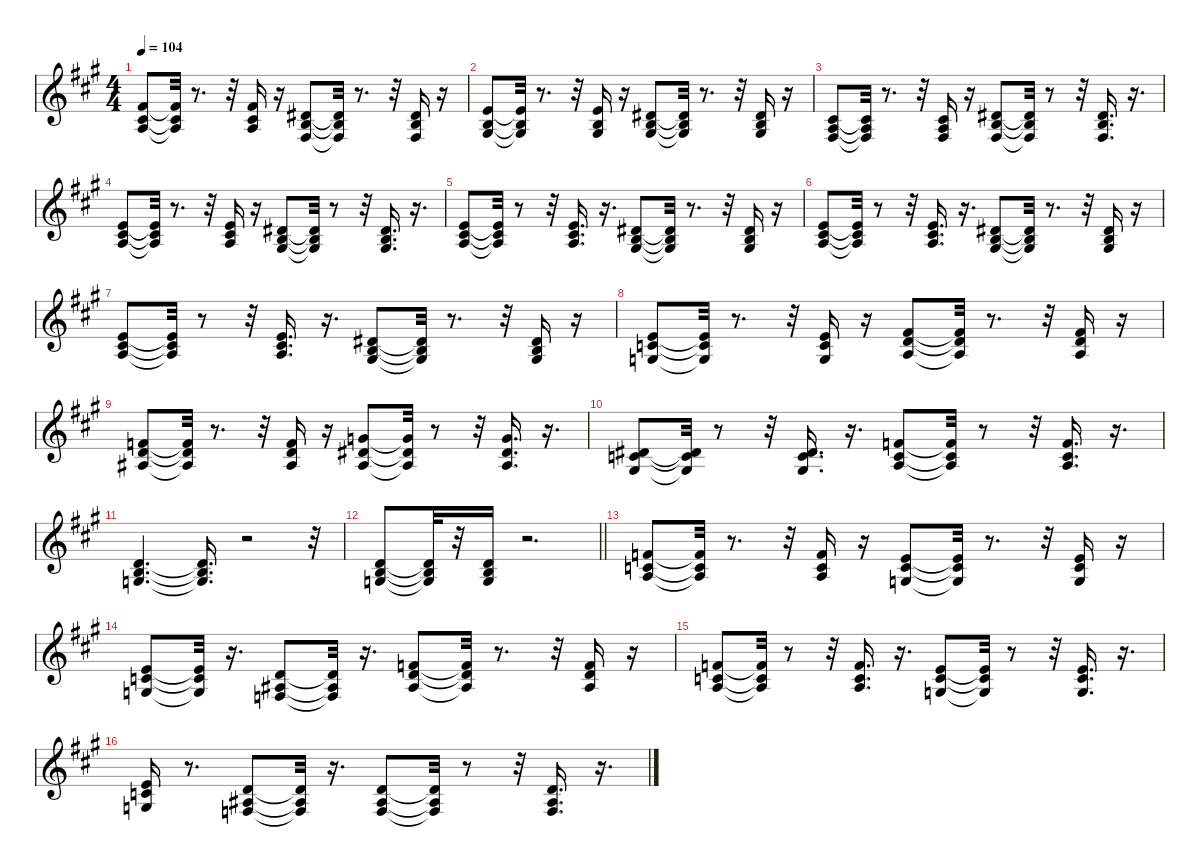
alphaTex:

\defaultSystemsLayout 4
\hideDynamics
\bracketExtendMode nobrackets
\singleTrackTrackNamePolicy hidden
\multiTrackTrackNamePolicy hidden
\otherSystemsTrackNameOrientation horizontal
\track ("Piano   " "pno.") {instrument acousticgrandpiano}
\staff {score}
\tuning (E4 B3 G3 D3 A2 E2)
\ts (4 4)
\tempo 104
\clef g2
\ks a
(2.1{acc #} 2.2{acc #} 2.3{acc forcenatural}).8{dy mf beam Up} (2.1{t acc #} 2.2{t acc #} 2.3{t acc forcenatural}).32{dy f beam Up} r.8{d beam Up} r.32{beam Up} (2.1{acc #} 2.2{acc #} 2.3{acc forcenatural}).16{beam Up} r.16{beam Up} (4.2{acc #} 4.3{acc forcenatural} 4.4{acc #}).8{dy mf beam Up} (4.2{t acc #} 4.3{t acc forcenatural} 4.4{t acc #}).32{dy f beam Up} r.8{d beam Up} r.32{beam Up} (4.2{acc #} 4.3{acc forcenatural} 4.4{acc #}).16{beam Up} r.16{beam Up} |
(0.1{acc forcenatural} 0.2{acc forcenatural} 1.3{acc #}).8{dy mf beam Up} (0.1{t acc forcenatural} 0.2{t acc forcenatural} 1.3{t acc #}).32{dy f beam Up} r.8{d beam Up} r.32{beam Up} (0.1{acc forcenatural} 0.2{acc forcenatural} 1.3{acc #}).16{beam Up} r.16{beam Up} (4.2{acc #} 4.3{acc forcenatural} 6.4{acc #}).8{dy mf beam Up} (4.2{t acc #} 4.3{t acc forcenatural} 6.4{t acc #}).32{dy f beam Up} r.8{d beam Up} r.32{beam Up} (4.2{acc #} 4.3{acc forcenatural} 6.4{acc #}).16{beam Up} r.16{beam Up} |
(2.2{acc #} 2.3{acc forcenatural} 4.4{acc #}).8{dy mf beam Up} (2.2{t acc #} 2.3{t acc forcenatural} 4.4{t acc #}).32{dy f beam Up} r.8{d beam Up} r.32{beam Up} (2.2{acc #} 2.3{acc forcenatural} 4.4{acc #}).16{beam Up} r.16{beam Up} (4.2{acc #} 4.3{acc forcenatural} 4.4{acc #}).8{dy mf beam Up} (4.2{t acc #} 4.3{t acc forcenatural} 4.4{t acc #}).32{dy f beam Up} r.8{beam Up} r.32{beam Up} (4.2{acc #} 4.3{acc forcenatural} 4.4{acc #}).16{d beam Up} r.16{d beam Up} |
(0.1{acc forcenatural} 2.2{acc #} 2.3{acc forcenatural}).8{dy mf beam Up} (0.1{t acc forcenatural} 2.2{t acc #} 2.3{t acc forcenatural}).32{dy f beam Up} r.8{d beam Up} r.32{beam Up} (0.1{acc forcenatural} 2.2{acc #} 2.3{acc forcenatural}).16{beam Up} r.16{beam Up} (4.2{acc #} 4.3{acc forcenatural} 6.4{acc #}).8{dy mf beam Up} (4.2{t acc #} 4.3{t acc forcenatural} 6.4{t acc #}).32{dy f beam Up} r.8{beam Up} r.32{beam Up} (4.2{acc #} 4.3{acc forcenatural} 6.4{acc #}).16{d beam Up} r.16{d beam Up} |
(0.1{acc forcenatural} 2.2{acc #} 2.3{acc forcenatural}).8{dy mf beam Up} (0.1{t acc forcenatural} 2.2{t acc #} 2.3{t acc forcenatural}).32{dy f beam Up} r.8{beam Up} r.32{beam Up} (0.1{acc forcenatural} 2.2{acc #} 2.3{acc forcenatural}).16{d beam Up} r.16{d beam Up} (4.2{acc #} 4.3{acc forcenatural} 6.4{acc #}).8{dy mf beam Up} (4.2{t acc #} 4.3{t acc forcenatural} 6.4{t acc #}).32{dy f beam Up} r.8{d beam Up} r.32{beam Up} (4.2{acc #} 4.3{acc forcenatural} 6.4{acc #}).16{beam Up} r.16{beam Up} |
(0.1{acc forcenatural} 2.2{acc #} 2.3{acc forcenatural}).8{dy mf beam Up} (0.1{t acc forcenatural} 2.2{t acc #} 2.3{t acc forcenatural}).32{dy f beam Up} r.8{beam Up} r.32{beam Up} (0.1{acc forcenatural} 2.2{acc #} 2.3{acc forcenatural}).16{d beam Up} r.16{d beam Up} (4.2{acc #} 4.3{acc forcenatural} 6.4{acc #}).8{dy mf beam Up} (4.2{t acc #} 4.3{t acc forcenatural} 6.4{t acc #}).32{dy f beam Up} r.8{d beam Up} r.32{beam Up} (4.2{acc #} 4.3{acc forcenatural} 6.4{acc #}).16{beam Up} r.16{beam Up} |
(0.1{acc forcenatural} 2.2{acc #} 2.3{acc forcenatural}).8{dy mf beam Up} (0.1{t acc forcenatural} 2.2{t acc #} 2.3{t acc forcenatural}).32{dy f beam Up} r.8{beam Up} r.32{beam Up} (0.1{acc forcenatural} 2.2{acc #} 2.3{acc forcenatural}).16{d beam Up} r.16{d beam Up} (4.2{acc #} 4.3{acc forcenatural} 6.4{acc #}).8{dy mf beam Up} (4.2{t acc #} 4.3{t acc forcenatural} 6.4{t acc #}).32{dy f beam Up} r.8{d beam Up} r.32{beam Up} (4.2{acc #} 4.3{acc forcenatural} 6.4{acc #}).16{beam Up} r.16{beam Up} |
(5.2{acc forcenatural} 5.3{acc forcenatural} 5.4{acc forcenatural}).8{dy mf beam Up} (5.2{t acc forcenatural} 5.3{t acc forcenatural} 5.4{t acc forcenatural}).32{dy f beam Up} r.8{d beam Up} r.32{beam Up} (5.2{acc forcenatural} 5.3{acc forcenatural} 5.4{acc forcenatural}).16{beam Up} r.16{beam Up} (7.2{acc #} 7.3{acc forcenatural} 7.4{acc forcenatural}).8{dy mf beam Up} (7.2{t acc #} 7.3{t acc forcenatural} 7.4{t acc forcenatural}).32{dy f beam Up} r.8{d beam Up} r.32{beam Up} (7.2{acc #} 7.3{acc forcenatural} 7.4{acc forcenatural}).16{beam Up} r.16{beam Up} |
(6.2{acc forcenatural} 7.3{acc forcenatural} 8.4{acc #}).8{dy mf beam Up} (6.2{t acc forcenatural} 7.3{t acc forcenatural} 8.4{t acc #}).32{dy f beam Up} r.8{d beam Up} r.32{beam Up} (6.2{acc forcenatural} 7.3{acc forcenatural} 8.4{acc #}).16{beam Up} r.16{beam Up} (8.2{acc forcenatural} 8.3{acc #} 8.4{acc #}).8{dy mf beam Up} (8.2{t acc forcenatural} 8.3{t acc #} 8.4{t acc #}).32{dy f beam Up} r.8{beam Up} r.32{beam Up} (8.2{acc forcenatural} 8.3{acc #} 8.4{acc #}).16{d beam Up} r.16{d beam Up} |
(4.2{acc #} 5.3{acc forcenatural} 6.4{acc #}).8{dy mf beam Up} (4.2{t acc #} 5.3{t acc forcenatural} 6.4{t acc #}).32{dy f beam Up} r.8{beam Up} r.32{beam Up} (4.2{acc #} 5.3{acc forcenatural} 6.4{acc #}).16{d beam Up} r.16{d beam Up} (6.2{acc forcenatural} 5.3{acc forcenatural} 7.4{acc forcenatural}).8{dy mf beam Up} (6.2{t acc forcenatural} 5.3{t acc forcenatural} 7.4{t acc forcenatural}).32{dy f beam Up} r.8{beam Up} r.32{beam Up} (6.2{acc forcenatural} 5.3{acc forcenatural} 7.4{acc forcenatural}).16{d beam Up} r.16{d beam Up} |
(0.2{acc forcenatural} 7.3{acc forcenatural} 5.4{acc forcenatural}).4{d dy mf beam Up} (0.2{t acc forcenatural} 7.3{t acc forcenatural} 5.4{t acc forcenatural}).16{d dy f beam Up} r.2{beam Up} r.32{beam Up} |
\barLineRight lightlight
(0.2{acc forcenatural} 7.3{acc forcenatural} 5.4{acc forcenatural}).8{dy mf beam Up} (0.2{t acc forcenatural} 7.3{t acc forcenatural} 5.4{t acc forcenatural}).32{dy f beam Up} r.32{beam Up} (0.2{acc forcenatural} 7.3{acc forcenatural} 5.4{acc forcenatural}).16{beam Up} r.2{d beam Up} |
(6.2{acc forcenatural} 5.3{acc forcenatural} 7.4{acc forcenatural}).8{dy mf beam Up} (6.2{t acc forcenatural} 5.3{t acc forcenatural} 7.4{t acc forcenatural}).32{dy f beam Up} r.8{d beam Up} r.32{beam Up} (6.2{acc forcenatural} 5.3{acc forcenatural} 7.4{acc forcenatural}).16{beam Up} r.16{beam Up} (5.2{acc forcenatural} 5.3{acc forcenatural} 5.4{acc forcenatural}).8{dy mf beam Up} (5.2{t acc forcenatural} 5.3{t acc forcenatural} 5.4{t acc forcenatural}).32{dy f beam Up} r.8{d beam Up} r.32{beam Up} (5.2{acc forcenatural} 5.3{acc forcenatural} 5.4{acc forcenatural}).16{beam Up} r.16{beam Up} |
(5.2{acc forcenatural} 5.3{acc forcenatural} 5.4{acc forcenatural}).8{dy mf beam Up} (5.2{t acc forcenatural} 5.3{t acc forcenatural} 5.4{t acc forcenatural}).32{dy f beam Up} r.16{d beam Up} (3.2{acc forcenatural} 3.3{acc #} 3.4{acc forcenatural}).8{dy mf beam Up} (3.2{t acc forcenatural} 3.3{t acc #} 3.4{t acc forcenatural}).32{dy f beam Up} r.16{d beam Up} (1.1{acc forcenatural} 3.2{acc forcenatural} 3.3{acc #}).8{dy mf beam Up} (1.1{t acc forcenatural} 3.2{t acc forcenatural} 3.3{t acc #}).32{dy f beam Up} r.8{d beam Up} r.32{beam Up} (1.1{acc forcenatural} 3.2{acc forcenatural} 3.3{acc #}).16{beam Up} r.16{beam Up} |
(1.1{acc forcenatural} 1.2{acc forcenatural} 2.3{acc forcenatural}).8{dy mf beam Up} (1.1{t acc forcenatural} 1.2{t acc forcenatural} 2.3{t acc forcenatural}).32{dy f beam Up} r.8{beam Up} r.32{beam Up} (1.1{acc forcenatural} 1.2{acc forcenatural} 2.3{acc forcenatural}).16{d beam Up} r.16{d beam Up} (0.1{acc forcenatural} 1.2{acc forcenatural} 0.3{acc forcenatural}).8{dy mf beam Up} (0.1{t acc forcenatural} 1.2{t acc forcenatural} 0.3{t acc forcenatural}).32{dy f beam Up} r.8{beam Up} r.32{beam Up} (0.1{acc forcenatural} 1.2{acc forcenatural} 0.3{acc forcenatural}).16{d beam Up} r.16{d beam Up} |
(0.1{acc forcenatural} 1.2{acc forcenatural} 0.3{acc forcenatural}).16{dy mf beam Up} r.8{d beam Up} (3.2{acc forcenatural} 3.3{acc #} 3.4{acc forcenatural}).8{beam Up} (3.2{t acc forcenatural} 3.3{t acc #} 3.4{t acc forcenatural}).32{dy f beam Up} r.16{d beam Up} (3.2{acc forcenatural} 3.3{acc #} 3.4{acc forcenatural}).8{dy mf beam Up} (3.2{t acc forcenatural} 3.3{t acc #} 3.4{t acc forcenatural}).32{dy f beam Up} r.8{beam Up} r.32{beam Up} (3.2{acc forcenatural} 3.3{acc #} 3.4{acc forcenatural}).16{d beam Up} r.16{d beam Up}
